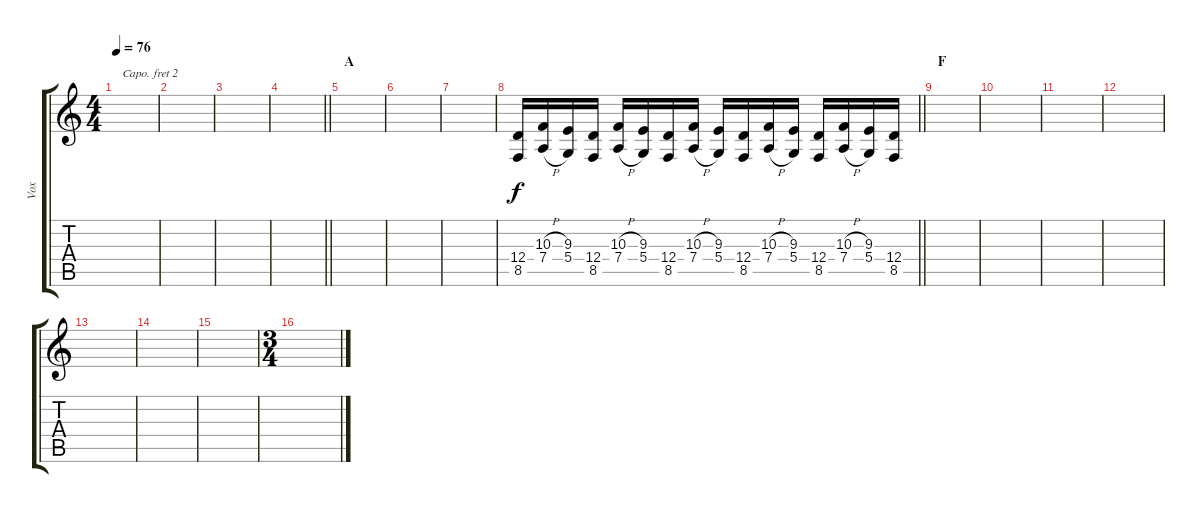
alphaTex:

\track ("Vox" "Vox") {instrument lead2sawtooth}
\staff {score tabs}
\capo 2
\tuning (D4 A3 F3 C3 G2 C2) {hide}
\ts (4 4)
\tempo 76
\clef g2
\ks c
|
|
|
\barLineRight lightlight
|
\section ("" "A")
|
|
|
\barLineRight lightlight
(12.4 8.5).16 (10.3{h} 7.4{h}).16 (9.3 5.4).16 (12.4 8.5).16 (10.3{h} 7.4{h}).16 (9.3 5.4).16 (12.4 8.5).16 (10.3{h} 7.4{h}).16 (9.3 5.4).16 (12.4 8.5).16 (10.3{h} 7.4{h}).16 (9.3 5.4).16 (12.4 8.5).16 (10.3{h} 7.4{h}).16 (9.3 5.4).16 (12.4 8.5).16 |
\section ("" "F")
|
|
|
|
|
|
|
\ts (3 4)
